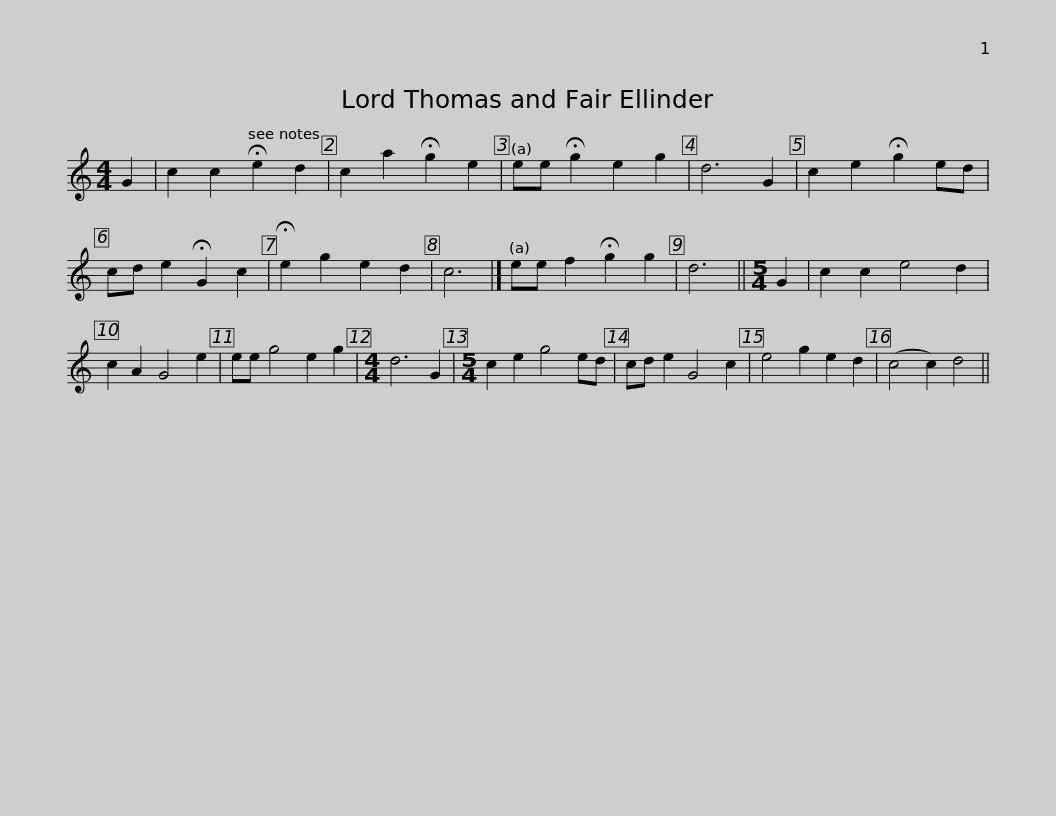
X:1
L:1/8
M:4/4
I:linebreak $
K:C
V:1 treble
V:1
 G2 | c2 c2 !fermata!e2 d2 | c2 a2 !fermata!g2 e2 | ee !fermata!g2 e2 g2 | d6 G2 | %5
 c2 e2 !fermata!g2 ed | cd e2 !fermata!G2 c2 | !fermata!e2 g2 e2 d2 | c6 |] ee f2 !fermata!g2 g2 | %10
 d6 ||$[M:5/4] G2 | c2 c2 e4 d2 | c2 A2 G4 e2 | ee g4 e2 g2 | %15
[M:4/4] d6 G2 |[M:5/4] c2 e2 g4 ed | cd e2 G4 c2 | e4 g2 e2 d2 | (c4 c2) d4 || %20
